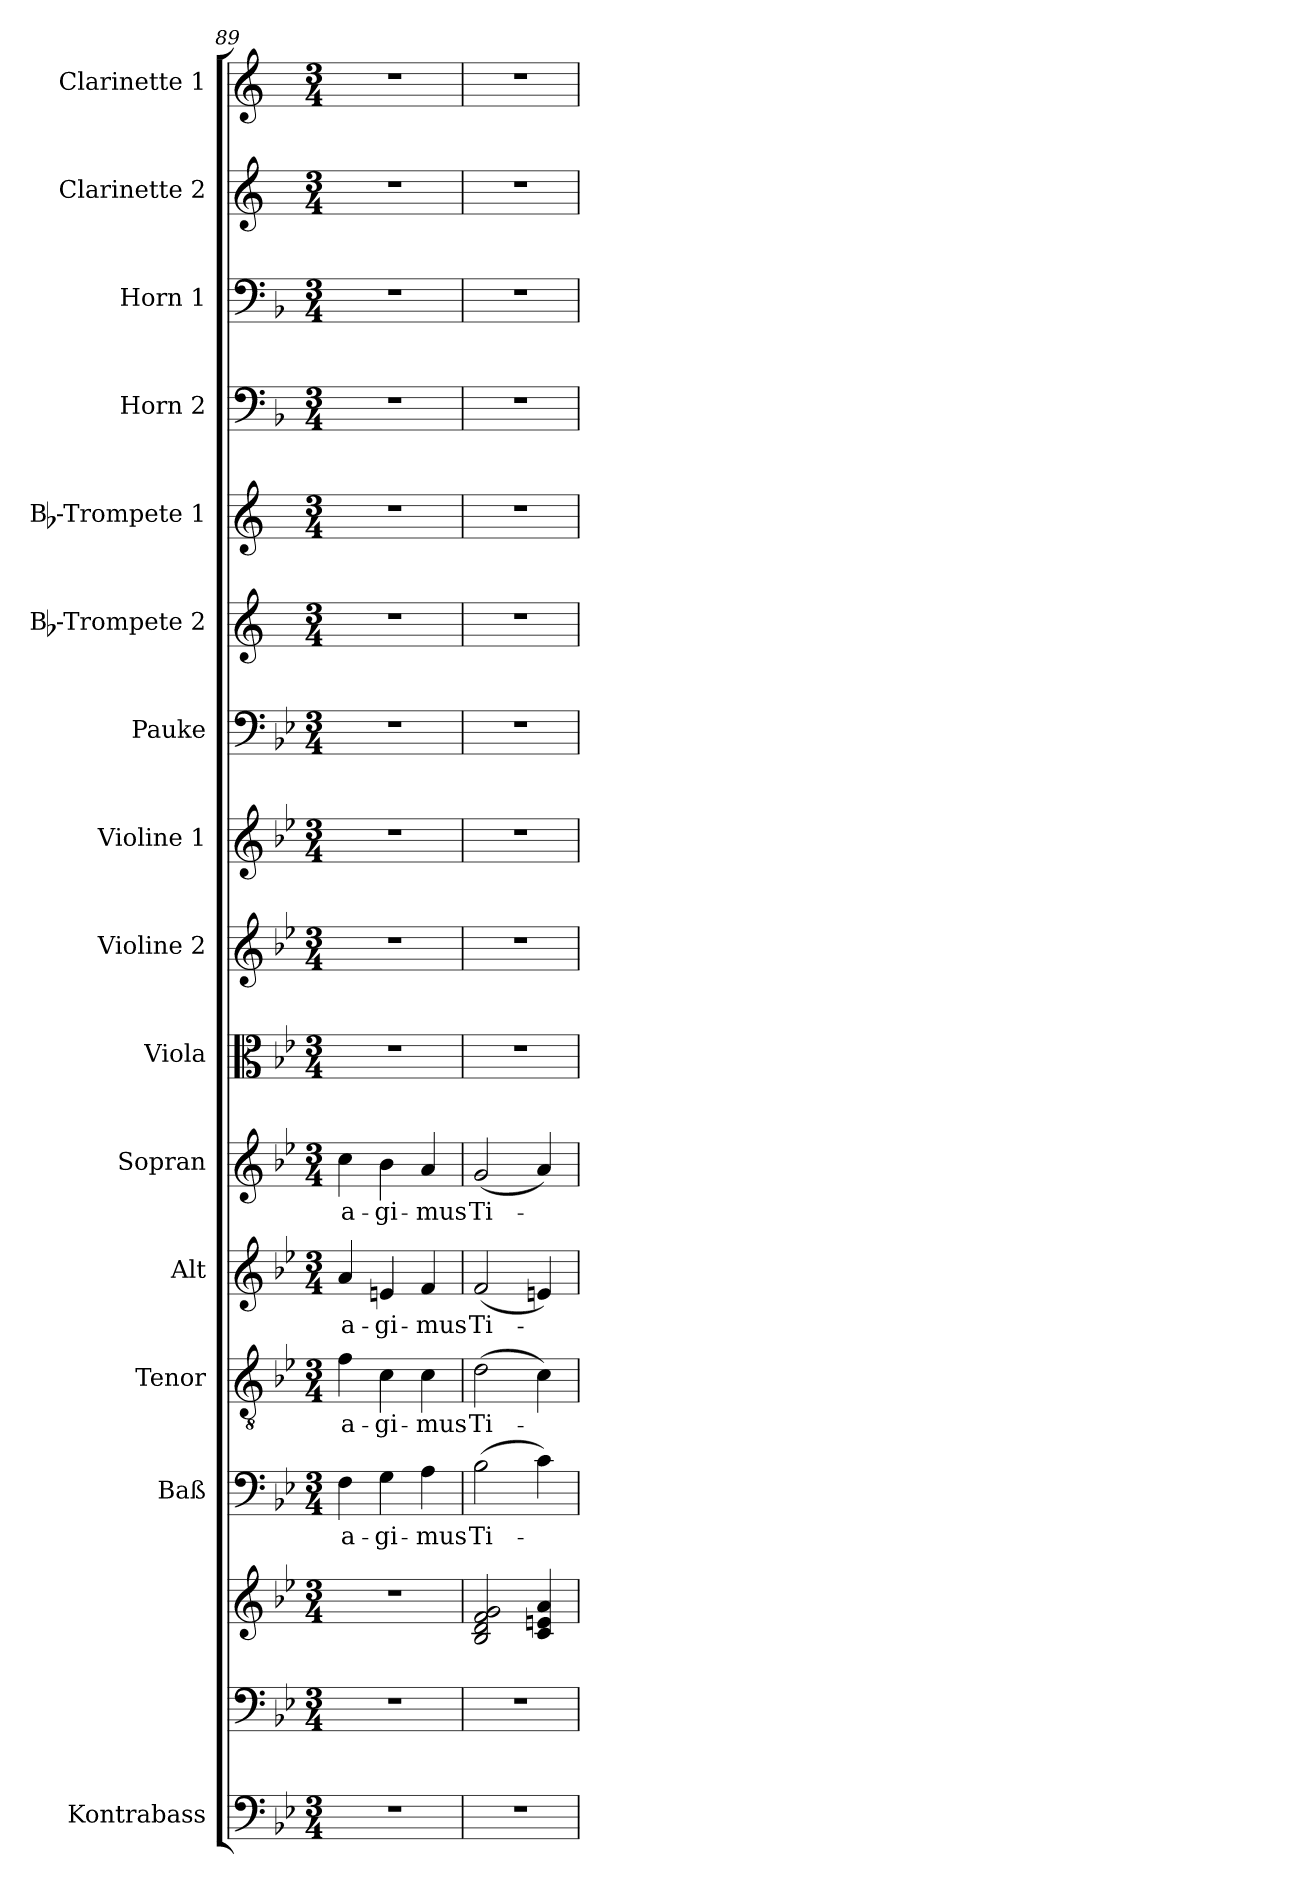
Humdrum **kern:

**kern	**kern	**kern	**kern	**text	**kern	**text	**kern	**text	**kern	**text	**kern	**kern	**kern	**kern	**kern	**kern	**kern	**kern	**kern	**kern
*part16	*part15	*part15	*part14	*part14	*part13	*part13	*part12	*part12	*part11	*part11	*part10	*part9	*part8	*part7	*part6	*part5	*part4	*part3	*part2	*part1
*staff17	*staff16	*staff15	*staff14	*staff14	*staff13	*staff13	*staff12	*staff12	*staff11	*staff11	*staff10	*staff9	*staff8	*staff7	*staff6	*staff5	*staff4	*staff3	*staff2	*staff1
*I"Kontrabass	*	*	*I"Baß	*	*I"Tenor	*	*I"Alt	*	*I"Sopran	*	*I"Viola	*I"Violine 2	*I"Violine 1	*I"Pauke	*I"Bb-Trompete 2	*I"Bb-Trompete 1	*I"Horn 2	*I"Horn 1	*I"Clarinette 2	*I"Clarinette 1
*I'Kb.	*	*	*I'Baß	*	*I'Ten	*	*I'Alt	*	*I'Sop	*	*I'Vla.	*I'Vln. 2	*I'Vln. 1	*I'Pk.	*I'Bb Trp. 2	*I'Bb Trp. 1	*I'Hrn. 2	*I'Hrn. 1	*I'Cl. 2	*I'Cl. 1
*clefF4	*clefF4	*clefG2	*clefF4	*	*clefGv2	*	*clefG2	*	*clefG2	*	*clefC3	*clefG2	*clefG2	*clefF4	*clefG2	*clefG2	*clefF4	*clefF4	*clefG2	*clefG2
*ITrd7c12	*	*	*	*	*	*	*	*	*	*	*	*	*	*	*ITrd1c2	*ITrd1c2	*ITrd4c7	*ITrd4c7	*ITrd1c2	*ITrd1c2
*k[b-e-]	*k[b-e-]	*k[b-e-]	*k[b-e-]	*	*k[b-e-]	*	*k[b-e-]	*	*k[b-e-]	*	*k[b-e-]	*k[b-e-]	*k[b-e-]	*k[b-e-]	*k[b-e-]	*k[b-e-]	*k[b-e-]	*k[b-e-]	*k[b-e-]	*k[b-e-]
*B-:	*B-:	*B-:	*B-:	*	*B-:	*	*B-:	*	*B-:	*	*B-:	*B-:	*B-:	*B-:	*B-:	*B-:	*B-:	*B-:	*B-:	*B-:
*M3/4	*M3/4	*M3/4	*M3/4	*	*M3/4	*	*M3/4	*	*M3/4	*	*M3/4	*M3/4	*M3/4	*M3/4	*M3/4	*M3/4	*M3/4	*M3/4	*M3/4	*M3/4
=89	=89	=89	=89	=89	=89	=89	=89	=89	=89	=89	=89	=89	=89	=89	=89	=89	=89	=89	=89	=89
!	!	!	!	!LO:LY:b	!	!LO:LY:b	!	!LO:LY:b	!	!LO:LY:b	!	!	!	!	!	!	!	!	!	!
2.r	2.r	2.r	4F\	a-	4f\	a-	4a/	a-	4cc\	a-	2.r	2.r	2.r	2.r	2.r	2.r	2.r	2.r	2.r	2.r
!	!	!	!	!LO:LY:b	!	!LO:LY:b	!	!LO:LY:b	!	!LO:LY:b	!	!	!	!	!	!	!	!	!	!
.	.	.	4G\	-gi-	4c\	-gi-	4en/	-gi-	4b-\	-gi-	.	.	.	.	.	.	.	.	.	.
!	!	!	!	!LO:LY:b	!	!LO:LY:b	!	!LO:LY:b	!	!LO:LY:b	!	!	!	!	!	!	!	!	!	!
.	.	.	4A\	-mus	4c\	-mus	4f/	-mus	4a/	-mus	.	.	.	.	.	.	.	.	.	.
=90	=90	=90	=90	=90	=90	=90	=90	=90	=90	=90	=90	=90	=90	=90	=90	=90	=90	=90	=90	=90
!	!	!	!	!LO:LY:b	!	!LO:LY:b	!	!LO:LY:b	!	!LO:LY:b	!	!	!	!	!	!	!	!	!	!
2.r	2.r	2B-/ 2d/ 2f/ 2g/	(>2B-\	Ti-	(>2d\	Ti-	(<2f/	Ti-	(<2g/	Ti-	2.r	2.r	2.r	2.r	2.r	2.r	2.r	2.r	2.r	2.r
.	.	4c/ 4en/ 4a/	4c\)	.	4c\)	.	4en/)	.	4a/)	.	.	.	.	.	.	.	.	.	.	.
=	=	=	=	=	=	=	=	=	=	=	=	=	=	=	=	=	=	=	=	=
*-	*-	*-	*-	*-	*-	*-	*-	*-	*-	*-	*-	*-	*-	*-	*-	*-	*-	*-	*-	*-
